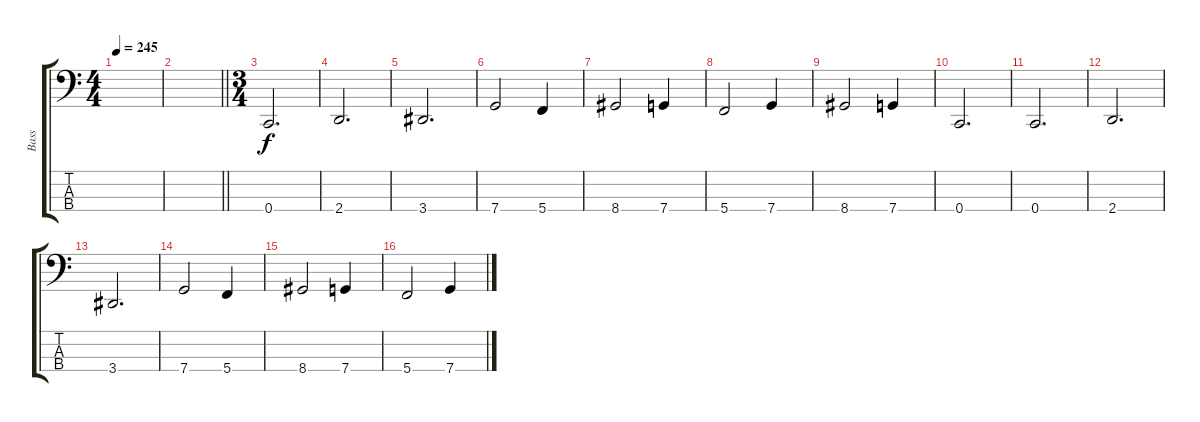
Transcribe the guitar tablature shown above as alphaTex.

\track ("Bass" "Bass") {instrument electricbassfinger}
\staff {score tabs}
\tuning (F2 C2 G1 C1) {hide}
\ts (4 4)
\tempo 245
\clef f4
\ks c
|
\barLineRight lightlight
|
\ts (3 4)
0.4.2{d} |
2.4.2{d} |
3.4.2{d} |
7.4.2 5.4.4 |
8.4.2 7.4.4 |
5.4.2 7.4.4 |
8.4.2 7.4.4 |
0.4.2{d} |
0.4.2{d} |
2.4.2{d} |
3.4.2{d} |
7.4.2 5.4.4 |
8.4.2 7.4.4 |
5.4.2 7.4.4
